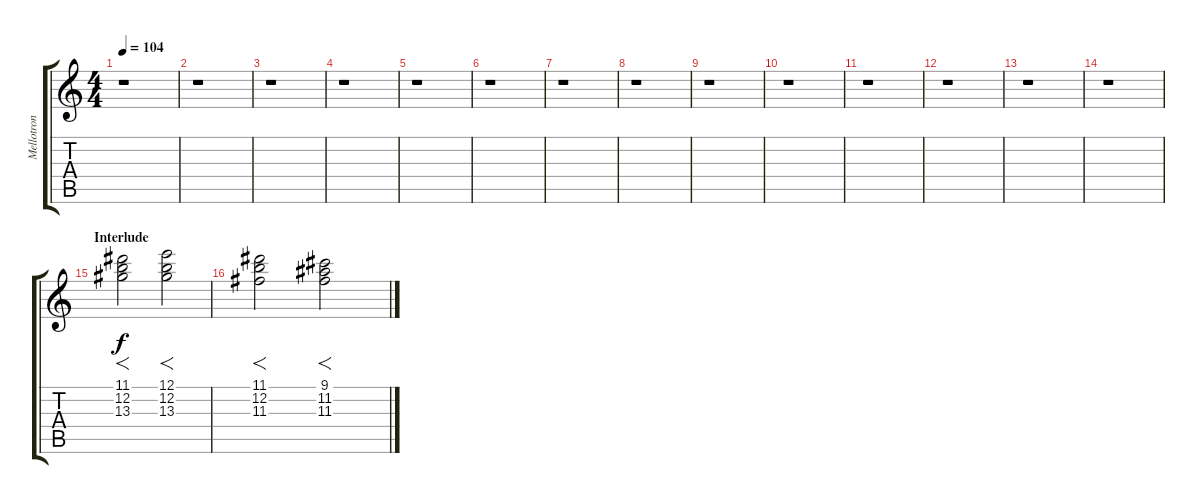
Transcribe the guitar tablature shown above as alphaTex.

\track ("Mellotron" "Mellotron") {instrument electricbassfinger}
\staff {score tabs}
\tuning (E4 B3 G3 D3 A2 E2) {hide}
\ts (4 4)
\tempo 104
\clef g2
\ks c
r.1{dy f} |
r.1 |
r.1 |
r.1 |
r.1 |
r.1 |
r.1 |
r.1 |
r.1 |
r.1 |
r.1 |
r.1 |
r.1 |
r.1 |
\section ("" "Interlude")
(11.1 12.2 13.3).2{f} (12.1 12.2 13.3).2{f} |
(11.1 12.2 11.3).2{f} (9.1 11.2 11.3).2{f}
